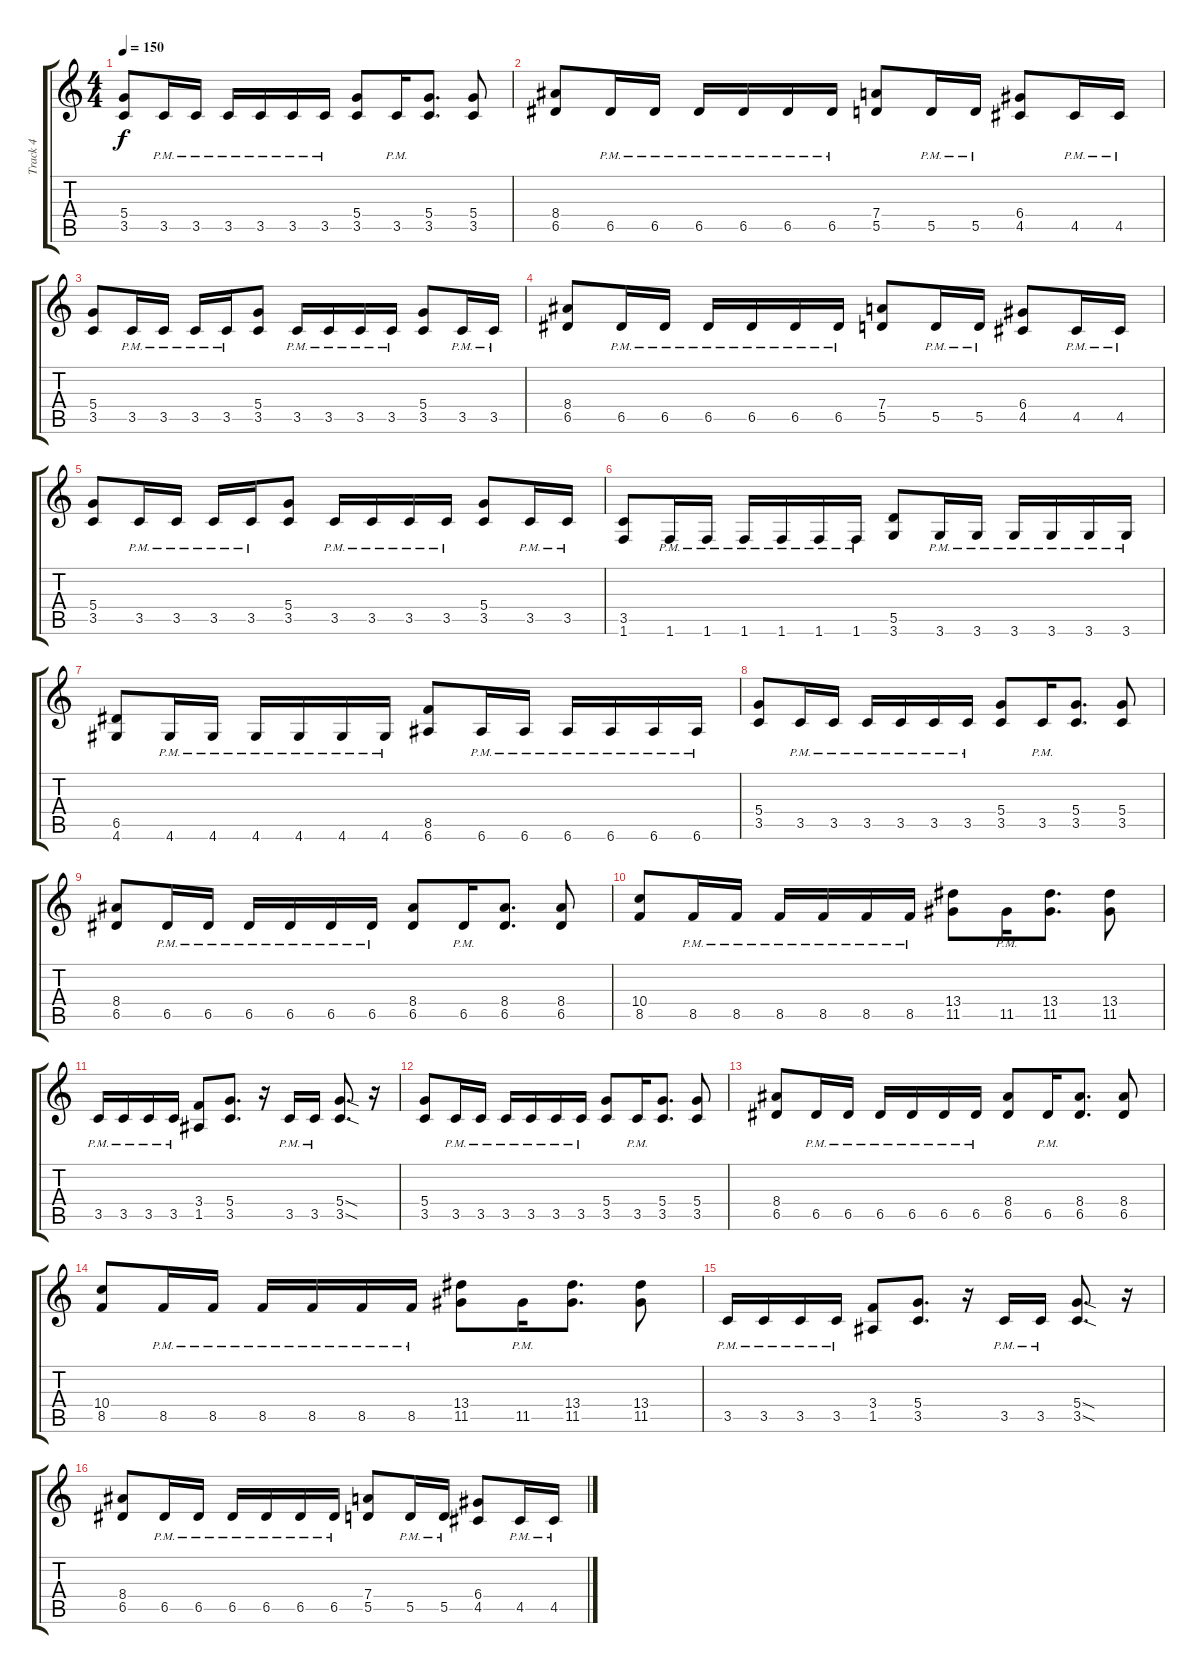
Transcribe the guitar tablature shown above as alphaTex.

\track ("Track 4" "Track 4") {instrument distortionguitar}
\staff {score tabs}
\tuning (E4 B3 G3 D3 A2 E2) {hide}
\ts (4 4)
\tempo 150
\clef g2
\ks c
(5.4 3.5).8{dy f} 3.5{pm}.16 3.5{pm}.16 3.5{pm}.16 3.5{pm}.16 3.5{pm}.16 3.5{pm}.16 (5.4 3.5).8 3.5{pm}.16 (5.4 3.5).8{d} (5.4 3.5).8 |
(8.4 6.5).8 6.5{pm}.16 6.5{pm}.16 6.5{pm}.16 6.5{pm}.16 6.5{pm}.16 6.5{pm}.16 (7.4 5.5).8 5.5{pm}.16 5.5{pm}.16 (6.4 4.5).8 4.5{pm}.16 4.5{pm}.16 |
(5.4 3.5).8 3.5{pm}.16 3.5{pm}.16 3.5{pm}.16 3.5{pm}.16 (5.4 3.5).8 3.5{pm}.16 3.5{pm}.16 3.5{pm}.16 3.5{pm}.16 (5.4 3.5).8 3.5{pm}.16 3.5{pm}.16 |
(8.4 6.5).8 6.5{pm}.16 6.5{pm}.16 6.5{pm}.16 6.5{pm}.16 6.5{pm}.16 6.5{pm}.16 (7.4 5.5).8 5.5{pm}.16 5.5{pm}.16 (6.4 4.5).8 4.5{pm}.16 4.5{pm}.16 |
(5.4 3.5).8 3.5{pm}.16 3.5{pm}.16 3.5{pm}.16 3.5{pm}.16 (5.4 3.5).8 3.5{pm}.16 3.5{pm}.16 3.5{pm}.16 3.5{pm}.16 (5.4 3.5).8 3.5{pm}.16 3.5{pm}.16 |
(3.5 1.6).8 1.6{pm}.16 1.6{pm}.16 1.6{pm}.16 1.6{pm}.16 1.6{pm}.16 1.6{pm}.16 (5.5 3.6).8 3.6{pm}.16 3.6{pm}.16 3.6{pm}.16 3.6{pm}.16 3.6{pm}.16 3.6{pm}.16 |
(6.5 4.6).8 4.6{pm}.16 4.6{pm}.16 4.6{pm}.16 4.6{pm}.16 4.6{pm}.16 4.6{pm}.16 (8.5 6.6).8 6.6{pm}.16 6.6{pm}.16 6.6{pm}.16 6.6{pm}.16 6.6{pm}.16 6.6{pm}.16 |
(5.4 3.5).8 3.5{pm}.16 3.5{pm}.16 3.5{pm}.16 3.5{pm}.16 3.5{pm}.16 3.5{pm}.16 (5.4 3.5).8 3.5{pm}.16 (5.4 3.5).8{d} (5.4 3.5).8 |
(8.4 6.5).8 6.5{pm}.16 6.5{pm}.16 6.5{pm}.16 6.5{pm}.16 6.5{pm}.16 6.5{pm}.16 (8.4 6.5).8 6.5{pm}.16 (8.4 6.5).8{d} (8.4 6.5).8 |
(10.4 8.5).8 8.5{pm}.16 8.5{pm}.16 8.5{pm}.16 8.5{pm}.16 8.5{pm}.16 8.5{pm}.16 (13.4 11.5).8 11.5{pm}.16 (13.4 11.5).8{d} (13.4 11.5).8 |
3.5{pm}.16 3.5{pm}.16 3.5{pm}.16 3.5{pm}.16 (3.4 1.5).8 (5.4 3.5).8{d} r.16 3.5{pm}.16 3.5{pm}.16 (5.4{sod} 3.5{sod}).8{d} r.16 |
(5.4 3.5).8 3.5{pm}.16 3.5{pm}.16 3.5{pm}.16 3.5{pm}.16 3.5{pm}.16 3.5{pm}.16 (5.4 3.5).8 3.5{pm}.16 (5.4 3.5).8{d} (5.4 3.5).8 |
(8.4 6.5).8 6.5{pm}.16 6.5{pm}.16 6.5{pm}.16 6.5{pm}.16 6.5{pm}.16 6.5{pm}.16 (8.4 6.5).8 6.5{pm}.16 (8.4 6.5).8{d} (8.4 6.5).8 |
(10.4 8.5).8 8.5{pm}.16 8.5{pm}.16 8.5{pm}.16 8.5{pm}.16 8.5{pm}.16 8.5{pm}.16 (13.4 11.5).8 11.5{pm}.16 (13.4 11.5).8{d} (13.4 11.5).8 |
3.5{pm}.16 3.5{pm}.16 3.5{pm}.16 3.5{pm}.16 (3.4 1.5).8 (5.4 3.5).8{d} r.16 3.5{pm}.16 3.5{pm}.16 (5.4{sod} 3.5{sod}).8{d} r.16 |
(8.4 6.5).8 6.5{pm}.16 6.5{pm}.16 6.5{pm}.16 6.5{pm}.16 6.5{pm}.16 6.5{pm}.16 (7.4 5.5).8 5.5{pm}.16 5.5{pm}.16 (6.4 4.5).8 4.5{pm}.16 4.5{pm}.16
